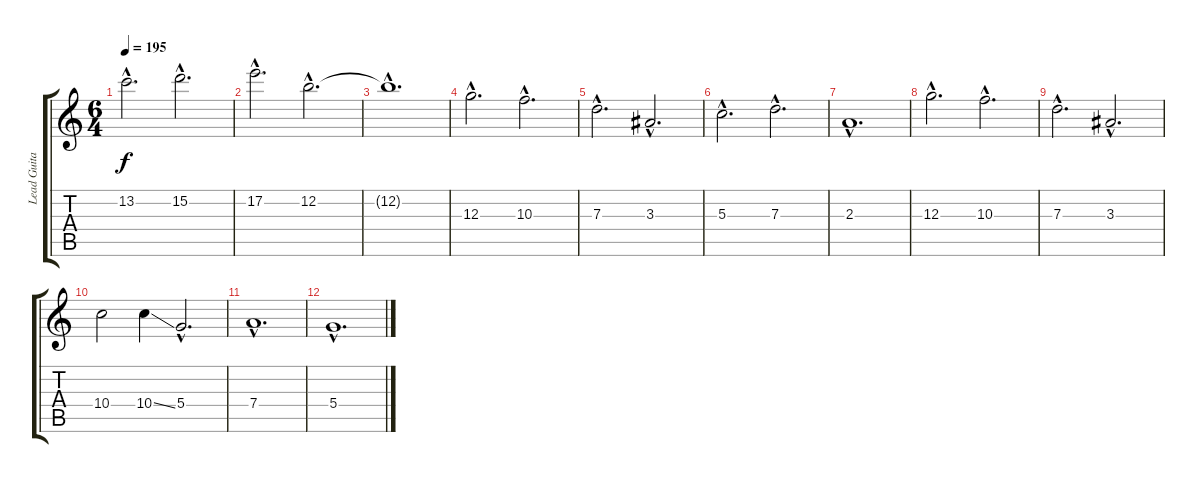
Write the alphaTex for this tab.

\track ("Lead Guitar I" "Lead Guita") {instrument distortionguitar}
\staff {score tabs}
\tuning (E4 B3 G3 D3 A2 E2) {hide}
\ts (6 4)
\tempo 195
\clef g2
\ks c
13.2{hac}.2{d dy f} 15.2{hac}.2{d} |
17.2{hac}.2{d} 12.2{hac}.2{d} |
12.2{hac t}.1{d} |
12.3{hac}.2{d} 10.3{hac}.2{d} |
7.3{hac}.2{d} 3.3{hac}.2{d} |
5.3{hac}.2{d} 7.3{hac}.2{d} |
2.3{hac}.1{d} |
12.3{hac}.2{d} 10.3{hac}.2{d} |
7.3{hac}.2{d} 3.3{hac}.2{d} |
10.4.2 10.4{ss}.4 5.4{hac}.2{d} |
7.4{hac}.1{d} |
5.4{hac}.1{d}
